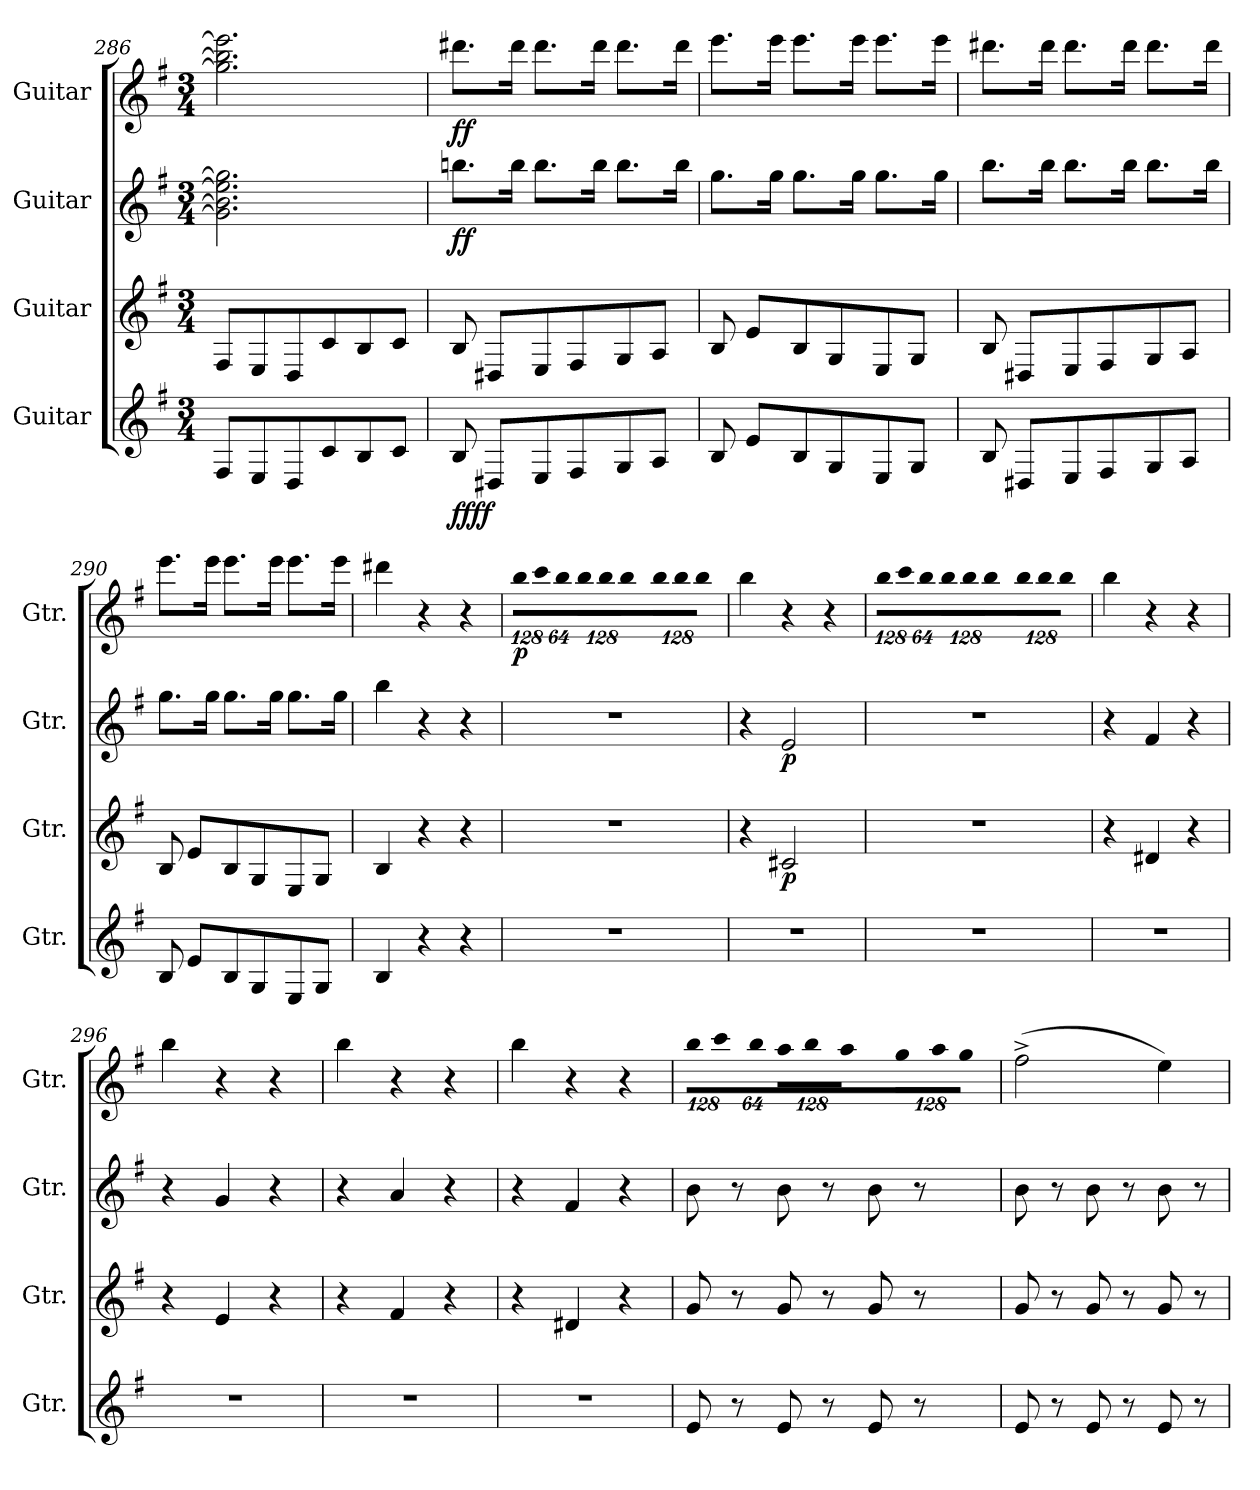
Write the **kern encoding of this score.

**kern	**dynam	**kern	**dynam	**kern	**dynam	**kern	**dynam
*part4	*part4	*part3	*part3	*part2	*part2	*part1	*part1
*staff4	*staff4	*staff3	*staff3	*staff2	*staff2	*staff1	*staff1
*I"Guitar	*	*I"Guitar	*	*I"Guitar	*	*I"Guitar	*
*I'Gtr.	*	*I'Gtr.	*	*I'Gtr.	*	*I'Gtr.	*
*clefG2	*	*clefG2	*	*clefG2	*	*clefG2	*
*ITrd7c12	*	*ITrd7c12	*	*ITrd7c12	*	*ITrd7c12	*
*k[f#]	*	*k[f#]	*	*k[f#]	*	*k[f#]	*
*G:	*	*G:	*	*G:	*	*G:	*
*M3/4	*	*M3/4	*	*M3/4	*	*M3/4	*
=286	=286	=286	=286	=286	=286	=286	=286
8FF#i/L	.	8FF#i/L	.	2.Gi\] 2.B-i] 2.ei] 2.gi]	.	2.gi\] 2.b-i] 2.eei]	.
8EEi/	.	8EEi/	.	.	.	.	.
8DDi/	.	8DDi/	.	.	.	.	.
8Ci/	.	8Ci/	.	.	.	.	.
8BBi/	.	8BBi/	.	.	.	.	.
8Ci/J	.	8Ci/J	.	.	.	.	.
=287	=287	=287	=287	=287	=287	=287	=287
8BBi/	ff ff	8BBi/	.	8.bni\L	ff	8.dd#Xi\L	ff
8DD#Xi/L	.	8DD#Xi/L	.	.	.	.	.
.	.	.	.	16bi\Jk	.	16dd#i\Jk	.
8EEi/	.	8EEi/	.	8.bi\L	.	8.dd#i\L	.
8FF#i/	.	8FF#i/	.	.	.	.	.
.	.	.	.	16bi\Jk	.	16dd#i\Jk	.
8GGi/	.	8GGi/	.	8.bi\L	.	8.dd#i\L	.
8AAi/J	.	8AAi/J	.	.	.	.	.
.	.	.	.	16bi\Jk	.	16dd#i\Jk	.
!!LO:LB:g=z
=288	=288	=288	=288	=288	=288	=288	=288
8BBi/	.	8BBi/	.	8.gi\L	.	8.eei\L	.
8Ei/L	.	8Ei/L	.	.	.	.	.
.	.	.	.	16gi\Jk	.	16eei\Jk	.
8BBi/	.	8BBi/	.	8.gi\L	.	8.eei\L	.
8GGi/	.	8GGi/	.	.	.	.	.
.	.	.	.	16gi\Jk	.	16eei\Jk	.
8EEi/	.	8EEi/	.	8.gi\L	.	8.eei\L	.
8GGi/J	.	8GGi/J	.	.	.	.	.
.	.	.	.	16gi\Jk	.	16eei\Jk	.
=289	=289	=289	=289	=289	=289	=289	=289
8BBi/	.	8BBi/	.	8.bi\L	.	8.dd#Xi\L	.
8DD#Xi/L	.	8DD#Xi/L	.	.	.	.	.
.	.	.	.	16bi\Jk	.	16dd#i\Jk	.
8EEi/	.	8EEi/	.	8.bi\L	.	8.dd#i\L	.
8FF#i/	.	8FF#i/	.	.	.	.	.
.	.	.	.	16bi\Jk	.	16dd#i\Jk	.
8GGi/	.	8GGi/	.	8.bi\L	.	8.dd#i\L	.
8AAi/J	.	8AAi/J	.	.	.	.	.
.	.	.	.	16bi\Jk	.	16dd#i\Jk	.
=290	=290	=290	=290	=290	=290	=290	=290
8BBi/	.	8BBi/	.	8.gi\L	.	8.eei\L	.
8Ei/L	.	8Ei/L	.	.	.	.	.
.	.	.	.	16gi\Jk	.	16eei\Jk	.
8BBi/	.	8BBi/	.	8.gi\L	.	8.eei\L	.
8GGi/	.	8GGi/	.	.	.	.	.
.	.	.	.	16gi\Jk	.	16eei\Jk	.
8EEi/	.	8EEi/	.	8.gi\L	.	8.eei\L	.
8GGi/J	.	8GGi/J	.	.	.	.	.
.	.	.	.	16gi\Jk	.	16eei\Jk	.
=291	=291	=291	=291	=291	=291	=291	=291
4BBi/	.	4BBi/	.	4bi\	.	4dd#Xi\	.
4r	.	4r	.	4r	.	4r	.
4r	.	4r	.	4r	.	4r	.
=292	=292	=292	=292	=292	=292	=292	=292
!LO:N:vis=1	!	!LO:N:vis=1	!	!LO:N:vis=1	!	!	!
*	*	*	*	*	*	*Xbrackettup	*
!	!	!	!	!	!	!LO:N:vis=8	!
2.r	.	2.r	.	2.r	.	1024%85bi\L	p
!	!	!	!	!	!	!LO:N:vis=8	!
.	.	.	.	.	.	1024%85cci\	.
!	!	!	!	!	!	!LO:N:vis=8	!
.	.	.	.	.	.	512%43bi\J	.
!	!	!	!	!	!	!LO:N:vis=8	!
.	.	.	.	.	.	1024%85bi\L	.
!	!	!	!	!	!	!LO:N:vis=8	!
.	.	.	.	.	.	1024%85bi\	.
!	!	!	!	!	!	!LO:N:vis=8	!
.	.	.	.	.	.	512%43bi\J	.
!	!	!	!	!	!	!LO:N:vis=8	!
.	.	.	.	.	.	1024%85bi\L	.
!	!	!	!	!	!	!LO:N:vis=8	!
.	.	.	.	.	.	1024%85bi\	.
!	!	!	!	!	!	!LO:N:vis=8	!
.	.	.	.	.	.	512%43bi\J	.
!!LO:LB:g=z
=293	=293	=293	=293	=293	=293	=293	=293
!LO:N:vis=1	!	!	!	!	!	!	!
2.r	.	4r	.	4r	.	4bi\	.
.	.	2C#Xi/	p	2Ei/	p	4r	.
.	.	.	.	.	.	4r	.
=294	=294	=294	=294	=294	=294	=294	=294
!LO:N:vis=1	!	!LO:N:vis=1	!	!LO:N:vis=1	!	!LO:N:vis=8	!
2.r	.	2.r	.	2.r	.	1024%85bi\L	.
!	!	!	!	!	!	!LO:N:vis=8	!
.	.	.	.	.	.	1024%85cci\	.
!	!	!	!	!	!	!LO:N:vis=8	!
.	.	.	.	.	.	512%43bi\J	.
!	!	!	!	!	!	!LO:N:vis=8	!
.	.	.	.	.	.	1024%85bi\L	.
!	!	!	!	!	!	!LO:N:vis=8	!
.	.	.	.	.	.	1024%85bi\	.
!	!	!	!	!	!	!LO:N:vis=8	!
.	.	.	.	.	.	512%43bi\J	.
!	!	!	!	!	!	!LO:N:vis=8	!
.	.	.	.	.	.	1024%85bi\L	.
!	!	!	!	!	!	!LO:N:vis=8	!
.	.	.	.	.	.	1024%85bi\	.
!	!	!	!	!	!	!LO:N:vis=8	!
.	.	.	.	.	.	512%43bi\J	.
=295	=295	=295	=295	=295	=295	=295	=295
!LO:N:vis=1	!	!	!	!	!	!	!
2.r	.	4r	.	4r	.	4bi\	.
.	.	4D#Xi/	.	4F#i/	.	4r	.
.	.	4r	.	4r	.	4r	.
=296	=296	=296	=296	=296	=296	=296	=296
!LO:N:vis=1	!	!	!	!	!	!	!
2.r	.	4r	.	4r	.	4bi\	.
.	.	4Ei/	.	4Gi/	.	4r	.
.	.	4r	.	4r	.	4r	.
=297	=297	=297	=297	=297	=297	=297	=297
!LO:N:vis=1	!	!	!	!	!	!	!
2.r	.	4r	.	4r	.	4bi\	.
.	.	4F#i/	.	4Ai/	.	4r	.
.	.	4r	.	4r	.	4r	.
=298	=298	=298	=298	=298	=298	=298	=298
!LO:N:vis=1	!	!	!	!	!	!	!
2.r	.	4r	.	4r	.	4bi\	.
.	.	4D#Xi/	.	4F#i/	.	4r	.
.	.	4r	.	4r	.	4r	.
!!LO:PB:g=z
=299	=299	=299	=299	=299	=299	=299	=299
!	!	!	!	!	!	!LO:N:vis=8	!
8Ei/	.	8Gi/	.	8Bi\	.	1024%85bi\L	.
!	!	!	!	!	!	!LO:N:vis=8	!
.	.	.	.	.	.	1024%85cci\	.
8r	.	8r	.	8r	.	.	.
!	!	!	!	!	!	!LO:N:vis=8	!
.	.	.	.	.	.	512%43bi\J	.
!	!	!	!	!	!	!LO:N:vis=8	!
8Ei/	.	8Gi/	.	8Bi\	.	1024%85ai\L	.
!	!	!	!	!	!	!LO:N:vis=8	!
.	.	.	.	.	.	1024%85bi\	.
8r	.	8r	.	8r	.	.	.
!	!	!	!	!	!	!LO:N:vis=8	!
.	.	.	.	.	.	512%43ai\J	.
!	!	!	!	!	!	!LO:N:vis=8	!
8Ei/	.	8Gi/	.	8Bi\	.	1024%85gi\L	.
!	!	!	!	!	!	!LO:N:vis=8	!
.	.	.	.	.	.	1024%85ai\	.
8r	.	8r	.	8r	.	.	.
!	!	!	!	!	!	!LO:N:vis=8	!
.	.	.	.	.	.	512%43gi\J	.
=300	=300	=300	=300	=300	=300	=300	=300
8Ei/	.	8Gi/	.	8Bi\	.	(2f#^i\	.
8r	.	8r	.	8r	.	.	.
8Ei/	.	8Gi/	.	8Bi\	.	.	.
8r	.	8r	.	8r	.	.	.
8Ei/	.	8Gi/	.	8Bi\	.	4ei\)	.
8r	.	8r	.	8r	.	.	.
=	=	=	=	=	=	=	=
*-	*-	*-	*-	*-	*-	*-	*-
